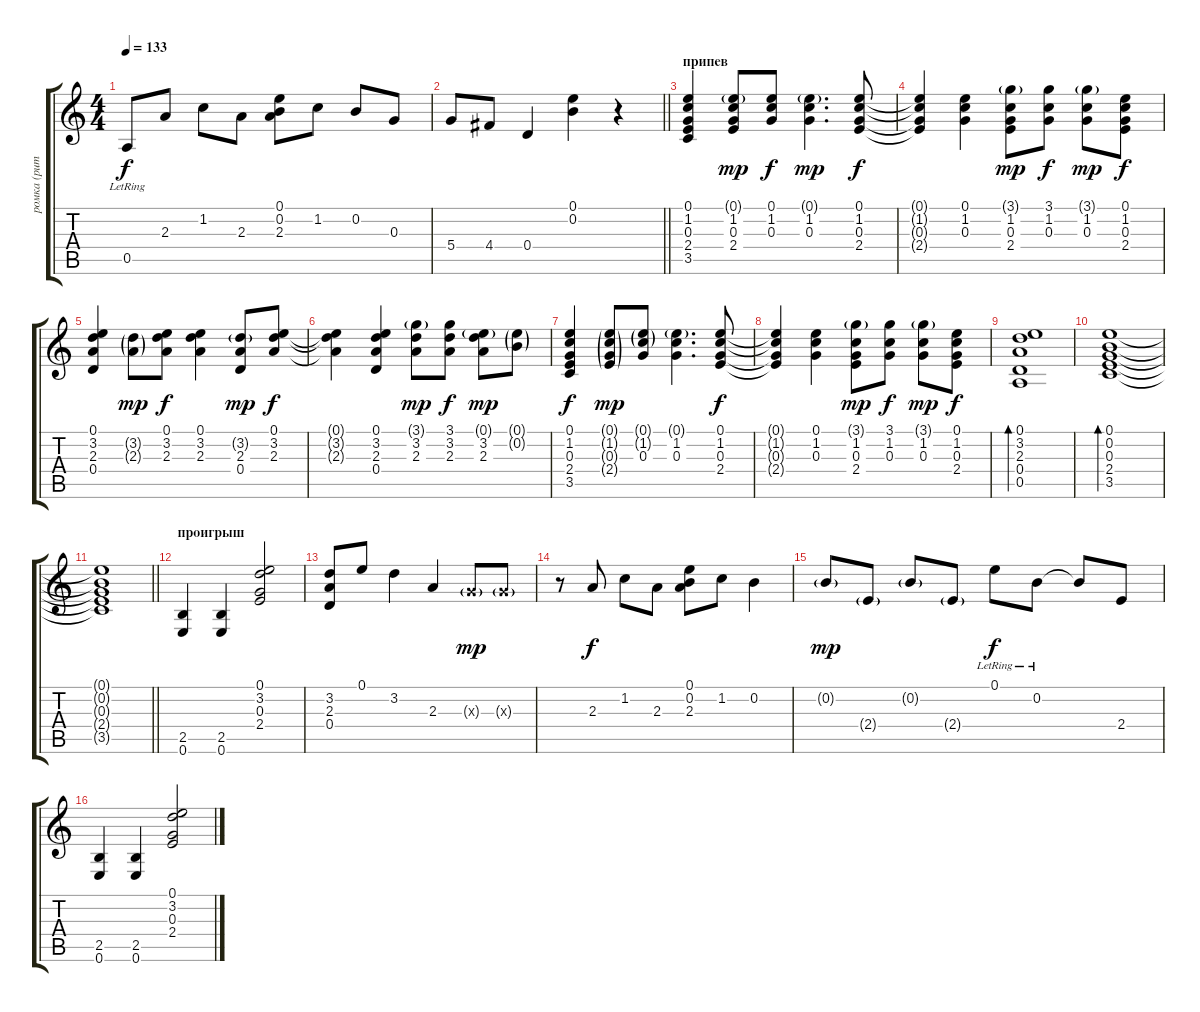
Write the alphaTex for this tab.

\track ("ромка (ритм)" "ромка (рит") {instrument acousticguitarsteel}
\staff {score tabs}
\tuning (E4 B3 G3 D3 A2 E2) {hide}
\ts (4 4)
\tempo 133
\clef g2
\ks c
0.5{lr}.8{dy f} 2.3.8 1.2.8 2.3.8 (0.1 0.2 2.3).8 1.2.8 0.2.8 0.3.8 |
\barLineRight lightlight
5.4.8 4.4.8 0.4.4 (0.1 0.2).4 r.4 |
\section ("" "припев")
(0.1 1.2 0.3 2.4 3.5).4 (0.1{g} 1.2 0.3 2.4).8{dy mp} (0.1 1.2 0.3).8{dy f} (0.1{g} 1.2 0.3).4{d dy mp} (0.1 1.2 0.3 2.4).8{dy f} |
(0.1{t} 1.2{t} 0.3{t} 2.4{t}).4 (0.1 1.2 0.3).4 (3.1{g} 1.2 0.3 2.4).8{dy mp} (3.1 1.2 0.3).8{dy f} (3.1{g} 1.2 0.3).8{dy mp} (0.1 1.2 0.3 2.4).8{dy f} |
(0.1 3.2 2.3 0.4).4 (3.2{g} 2.3{g}).8{dy mp} (0.1 3.2 2.3).8{dy f} (0.1 3.2 2.3).4 (3.2{g} 2.3 0.4).8{dy mp} (0.1 3.2 2.3).8{dy f} |
(0.1{t} 3.2{t} 2.3{t}).4 (0.1 3.2 2.3 0.4).4 (3.1{g} 3.2 2.3).8{dy mp} (3.1 3.2 2.3).8{dy f} (0.1{g} 3.2 2.3).8{dy mp} (0.1{g} 0.2{g}).8 |
(0.1 1.2 0.3 2.4 3.5).4{dy f} (0.1{g} 1.2{g} 0.3{g} 2.4{g}).8{dy mp} (0.1{g} 1.2{g} 0.3).8 (0.1{g} 1.2 0.3).4{d} (0.1 1.2 0.3 2.4).8{dy f} |
(0.1{t} 1.2{t} 0.3{t} 2.4{t}).4 (0.1 1.2 0.3).4 (3.1{g} 1.2 0.3 2.4).8{dy mp} (3.1 1.2 0.3).8{dy f} (3.1{g} 1.2 0.3).8{dy mp} (0.1 1.2 0.3 2.4).8{dy f} |
(0.1 3.2 2.3 0.4 0.5).1{bd 30} |
(0.1 0.2 0.3 2.4 3.5).1{bd 240} |
\barLineRight lightlight
(0.1{t} 0.2{t} 0.3{t} 2.4{t} 3.5{t}).1 |
\section ("" "проигрыш")
(2.5 0.6).4 (2.5 0.6).4 (0.1 3.2 0.3 2.4).2 |
(3.2 2.3 0.4).8 0.1.8 3.2.4 2.3.4 0.3{g x}.8{dy mp} 0.3{g x}.8 |
r.8 2.3.8{dy f} 1.2.8 2.3.8 (0.1 0.2 2.3).8 1.2.8 0.2.4 |
0.2{g}.8{dy mp} 2.4{g}.8 0.2{g}.8 2.4{g}.8 0.1{lr}.8{dy f} 0.2{lr}.8 0.2{t}.8 2.4.8 |
(2.5 0.6).4 (2.5 0.6).4 (0.1 3.2 0.3 2.4).2
